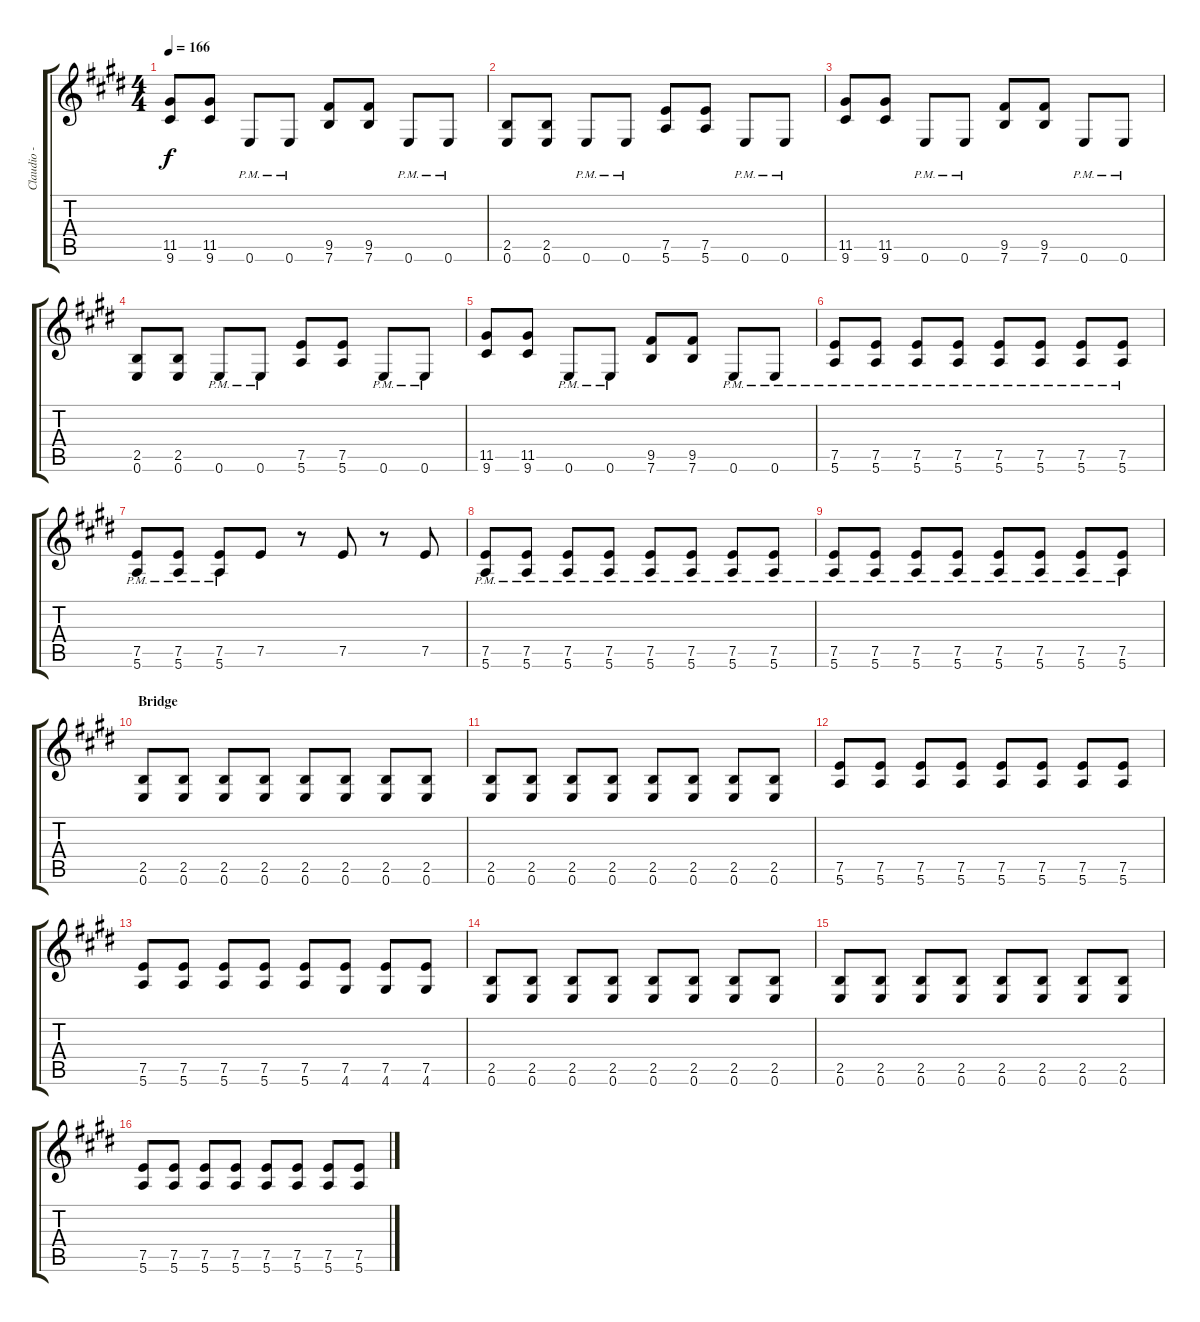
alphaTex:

\track ("Claudio - Rhythm" "Claudio - ") {instrument distortionguitar}
\staff {score tabs}
\tuning (E4 B3 G3 D3 A2 E2) {hide}
\ts (4 4)
\tempo 166
\clef g2
\ks e
(11.5 9.6).8{dy f} (11.5 9.6).8 0.6{pm}.8 0.6{pm}.8 (9.5 7.6).8 (9.5 7.6).8 0.6{pm}.8 0.6{pm}.8 |
(2.5 0.6).8 (2.5 0.6).8 0.6{pm}.8 0.6{pm}.8 (7.5 5.6).8 (7.5 5.6).8 0.6{pm}.8 0.6{pm}.8 |
(11.5 9.6).8 (11.5 9.6).8 0.6{pm}.8 0.6{pm}.8 (9.5 7.6).8 (9.5 7.6).8 0.6{pm}.8 0.6{pm}.8 |
(2.5 0.6).8 (2.5 0.6).8 0.6{pm}.8 0.6{pm}.8 (7.5 5.6).8 (7.5 5.6).8 0.6{pm}.8 0.6{pm}.8 |
(11.5 9.6).8 (11.5 9.6).8 0.6{pm}.8 0.6{pm}.8 (9.5 7.6).8 (9.5 7.6).8 0.6{pm}.8 0.6{pm}.8 |
(7.5 5.6{pm}).8 (7.5 5.6{pm}).8 (7.5 5.6{pm}).8 (7.5 5.6{pm}).8 (7.5 5.6{pm}).8 (7.5 5.6{pm}).8 (7.5 5.6{pm}).8 (7.5 5.6{pm}).8 |
(7.5 5.6{pm}).8 (7.5 5.6{pm}).8 (7.5 5.6{pm}).8 7.5.8 r.8 7.5.8 r.8 7.5.8 |
(7.5 5.6{pm}).8 (7.5 5.6{pm}).8 (7.5 5.6{pm}).8 (7.5 5.6{pm}).8 (7.5 5.6{pm}).8 (7.5 5.6{pm}).8 (7.5 5.6{pm}).8 (7.5 5.6{pm}).8 |
(7.5 5.6{pm}).8 (7.5 5.6{pm}).8 (7.5 5.6{pm}).8 (7.5 5.6{pm}).8 (7.5 5.6{pm}).8 (7.5 5.6{pm}).8 (7.5 5.6{pm}).8 (7.5 5.6{pm}).8 |
\section ("" "Bridge")
(2.5 0.6).8 (2.5 0.6).8 (2.5 0.6).8 (2.5 0.6).8 (2.5 0.6).8 (2.5 0.6).8 (2.5 0.6).8 (2.5 0.6).8 |
(2.5 0.6).8 (2.5 0.6).8 (2.5 0.6).8 (2.5 0.6).8 (2.5 0.6).8 (2.5 0.6).8 (2.5 0.6).8 (2.5 0.6).8 |
(7.5 5.6).8 (7.5 5.6).8 (7.5 5.6).8 (7.5 5.6).8 (7.5 5.6).8 (7.5 5.6).8 (7.5 5.6).8 (7.5 5.6).8 |
(7.5 5.6).8 (7.5 5.6).8 (7.5 5.6).8 (7.5 5.6).8 (7.5 5.6).8 (7.5 4.6).8 (7.5 4.6).8 (7.5 4.6).8 |
(2.5 0.6).8 (2.5 0.6).8 (2.5 0.6).8 (2.5 0.6).8 (2.5 0.6).8 (2.5 0.6).8 (2.5 0.6).8 (2.5 0.6).8 |
(2.5 0.6).8 (2.5 0.6).8 (2.5 0.6).8 (2.5 0.6).8 (2.5 0.6).8 (2.5 0.6).8 (2.5 0.6).8 (2.5 0.6).8 |
(7.5 5.6).8 (7.5 5.6).8 (7.5 5.6).8 (7.5 5.6).8 (7.5 5.6).8 (7.5 5.6).8 (7.5 5.6).8 (7.5 5.6).8
